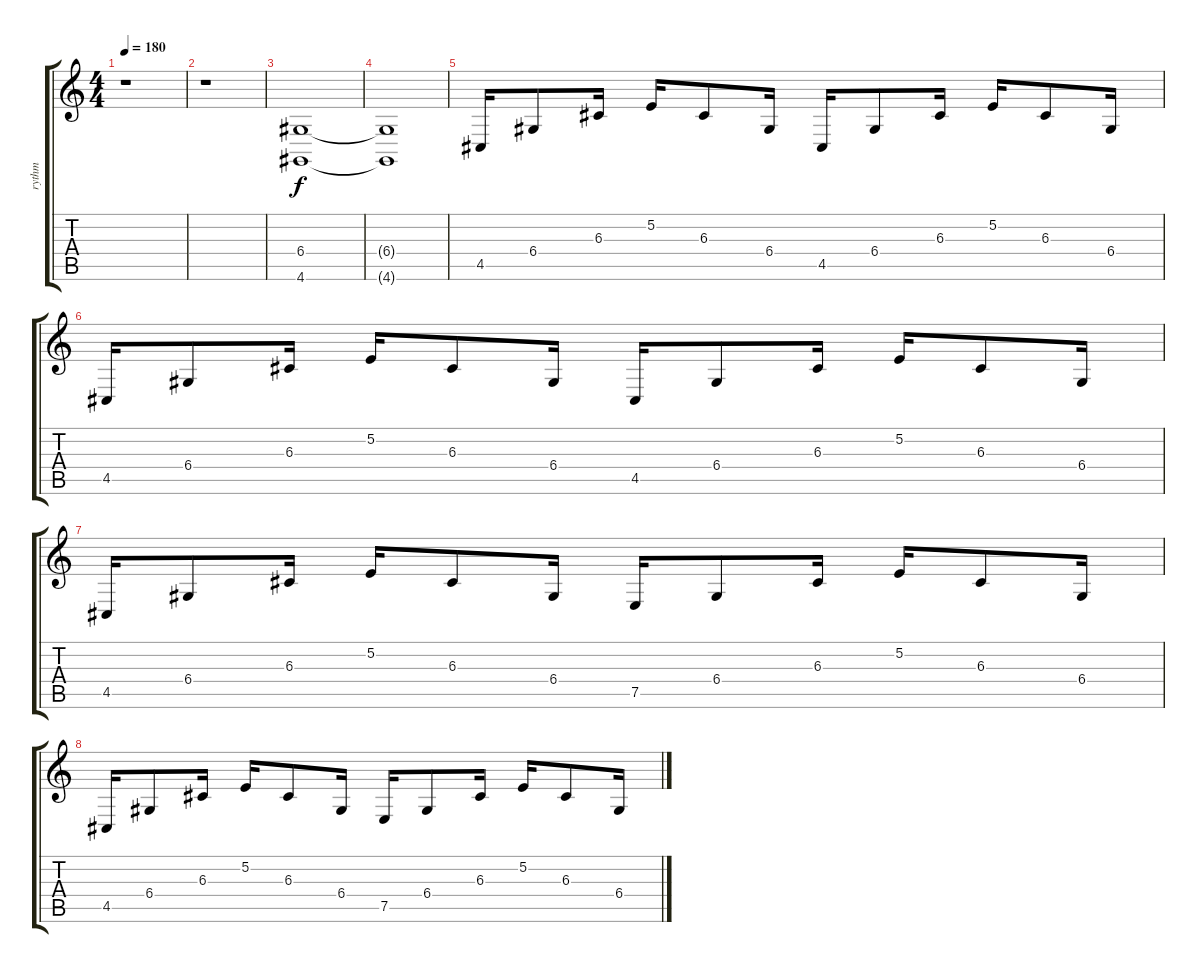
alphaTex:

\track ("rythm" "rythm") {instrument acousticgrandpiano}
\staff {score tabs}
\tuning (E4 B3 G3 D3 A2 E2) {hide}
\ts (4 4)
\tempo 180
\clef g2
\ks c
r.1{dy f instrument acousticgrandpiano} |
r.1 |
(6.4 4.6).1 |
(6.4{t} 4.6{t}).1 |
4.5.16 6.4.8 6.3.16 5.2.16 6.3.8 6.4.16 4.5.16 6.4.8 6.3.16 5.2.16 6.3.8 6.4.16 |
4.5.16 6.4.8 6.3.16 5.2.16 6.3.8 6.4.16 4.5.16 6.4.8 6.3.16 5.2.16 6.3.8 6.4.16 |
4.5.16 6.4.8 6.3.16 5.2.16 6.3.8 6.4.16 7.5.16 6.4.8 6.3.16 5.2.16 6.3.8 6.4.16 |
4.5.16 6.4.8 6.3.16 5.2.16 6.3.8 6.4.16 7.5.16 6.4.8 6.3.16 5.2.16 6.3.8 6.4.16
